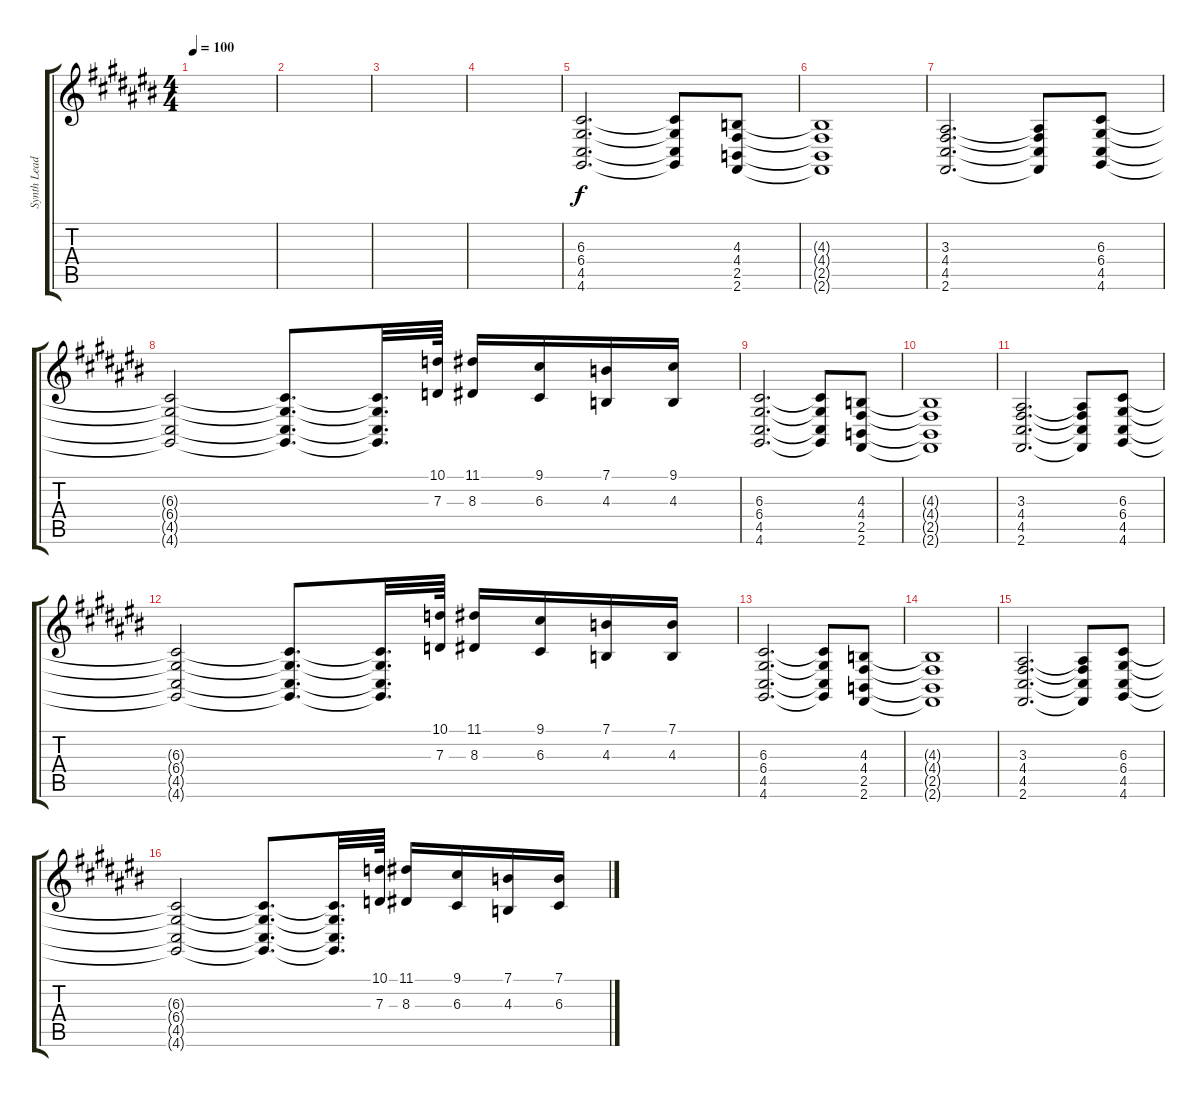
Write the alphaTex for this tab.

\track ("Synth Lead" "Synth Lead") {instrument lead1square}
\staff {score tabs}
\tuning (E4 B3 G3 D3 A2 E2) {hide}
\ts (4 4)
\tempo 100
\clef g2
\ks c#
|
|
|
|
(6.3 6.4 4.5 4.6).2{d dy f} (6.3{t} 6.4{t} 4.5{t} 4.6{t}).8 (4.3 4.4 2.5 2.6).8 |
(4.3{t} 4.4{t} 2.5{t} 2.6{t}).1 |
(3.3 4.4 4.5 2.6).2{d} (3.3{t} 4.4{t} 4.5{t} 2.6{t}).8 (6.3 6.4 4.5 4.6).8 |
(6.3{t} 6.4{t} 4.5{t} 4.6{t}).2 (6.3{t} 6.4{t} 4.5{t} 4.6{t}).8{d} (6.3{t} 6.4{t} 4.5{t} 4.6{t}).32{d} (10.1 7.3).64 (11.1 8.3).16 (9.1 6.3).16 (7.1 4.3).16 (9.1 4.3).16 |
(6.3 6.4 4.5 4.6).2{d} (6.3{t} 6.4{t} 4.5{t} 4.6{t}).8 (4.3 4.4 2.5 2.6).8 |
(4.3{t} 4.4{t} 2.5{t} 2.6{t}).1 |
(3.3 4.4 4.5 2.6).2{d} (3.3{t} 4.4{t} 4.5{t} 2.6{t}).8 (6.3 6.4 4.5 4.6).8 |
(6.3{t} 6.4{t} 4.5{t} 4.6{t}).2 (6.3{t} 6.4{t} 4.5{t} 4.6{t}).8{d} (6.3{t} 6.4{t} 4.5{t} 4.6{t}).32{d} (10.1 7.3).64 (11.1 8.3).16 (9.1 6.3).16 (7.1 4.3).16 (7.1 4.3).16 |
(6.3 6.4 4.5 4.6).2{d} (6.3{t} 6.4{t} 4.5{t} 4.6{t}).8 (4.3 4.4 2.5 2.6).8 |
(4.3{t} 4.4{t} 2.5{t} 2.6{t}).1 |
(3.3 4.4 4.5 2.6).2{d} (3.3{t} 4.4{t} 4.5{t} 2.6{t}).8 (6.3 6.4 4.5 4.6).8 |
(6.3{t} 6.4{t} 4.5{t} 4.6{t}).2 (6.3{t} 6.4{t} 4.5{t} 4.6{t}).8{d} (6.3{t} 6.4{t} 4.5{t} 4.6{t}).32{d} (10.1 7.3).64 (11.1 8.3).16 (9.1 6.3).16 (7.1 4.3).16 (7.1 6.3).16
